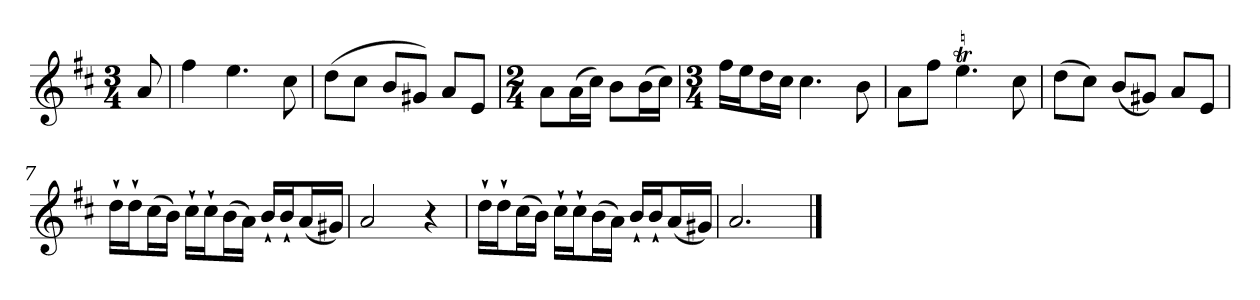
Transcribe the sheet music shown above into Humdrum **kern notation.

**kern
*part1
*staff1
*clefG2
*k[f#c#]
*D:
*M3/4
*MM120
=
8a
=1
4ff#
4.ee
8cc#
=2
(8dd\L
8cc#\J
8b/L
8g#X/J)
8a/L
8e/J
=3
*M2/4
8a\L
(16a\L
16cc#\JJ)
8b\L
(16b\L
16cc#\JJ)
=4
*M3/4
16ff#\LL
16ee\J
16dd\L
16cc#\JJ
4.cc#
8b
=5
8a\L
8ff#\J
4.eet
8cc#
=6
(8dd\L
8cc#\J)
(8b/L
8g#X/J)
8a/L
8e/J
=7
16dd`\LL
16dd`\J
(16cc#\L
16b\JJ)
16cc#`\LL
16cc#`\J
(16b\L
16a\JJ)
16b`/LL
16b`/J
(16a/L
16g#X/JJ)
=8
2a
4r
=9
16dd`\LL
16dd`\J
(16cc#\L
16b\JJ)
16cc#`\LL
16cc#`\J
(16b\L
16a\JJ)
16b`/LL
16b`/J
(16a/L
16g#X/JJ)
=10
2.a
==
*-
